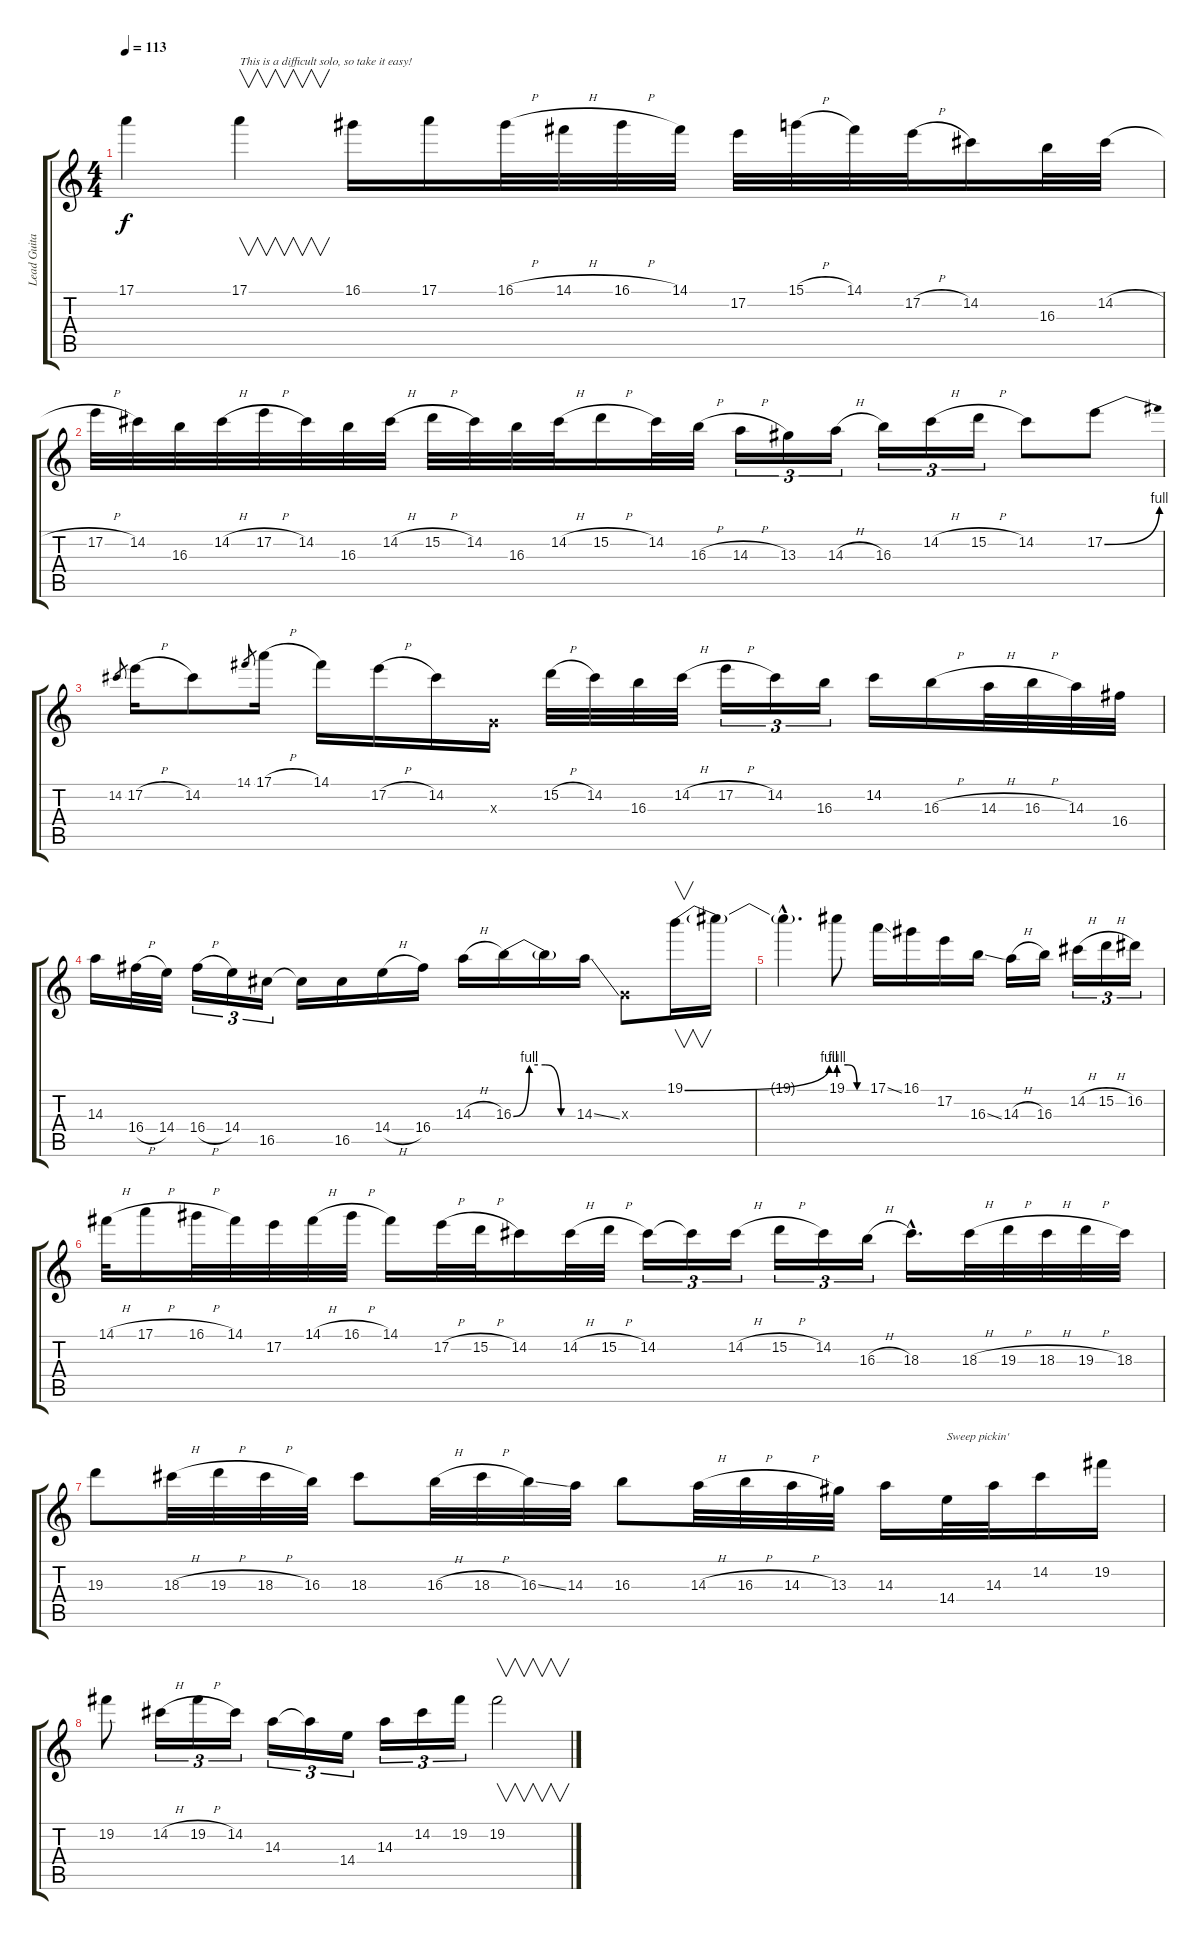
\track ("Lead Guitar" "Lead Guita") {instrument overdrivenguitar}
\staff {score tabs}
\tuning (E4 B3 G3 D3 A2 E2) {hide}
\ts (4 4)
\tempo 113
\clef g2
\ks c
17.1{t}.4{dy f} 17.1.4{v txt "This is a difficult solo, so take it easy!"} 16.1.16 17.1.16 16.1{h}.32 14.1{h}.32 16.1{h}.32 14.1.32 17.2.32 15.1{h}.32 14.1.32 17.2{h}.32 14.2.16 16.3.32 14.2{h}.32 |
17.2{h}.32 14.2.32 16.3.32 14.2{h}.32 17.2{h}.32 14.2.32 16.3.32 14.2{h}.32 15.2{h}.32 14.2.32 16.3.32 14.2{h}.32 15.2{h}.16 14.2.32 16.3{h}.32 14.3{h}.16{tu (3 2)} 13.3.16{tu (3 2)} 14.3{h}.16{tu (3 2)} 16.3.16{tu (3 2)} 14.2{h}.16{tu (3 2)} 15.2{h}.16{tu (3 2)} 14.2.8 17.2{be (bend 0 0 60 4)}.8 |
14.2.8{gr} 17.2{h}.16 14.2.8 14.1.8{gr} 17.1{h}.16 14.1.16 17.2{h}.16 14.2.16 0.3{x}.16 15.2{h}.32 14.2.32 16.3.32 14.2{h}.32 17.2{h}.16{tu (3 2)} 14.2.16{tu (3 2)} 16.3.16{tu (3 2)} 14.2.16 16.3{h}.16 14.3{h}.32 16.3{h}.32 14.3.32 16.4.32 |
14.3.16 16.4{h}.32 14.4.32 16.4{h}.16{tu (3 2)} 14.4.16{tu (3 2)} 16.5.16{tu (3 2)} 16.5{t}.16 16.5.16 14.4{h}.16 16.4.16 14.3{h}.16 16.3{be (custom 0 0 15 4 30 4 45 0 60 0)}.16 16.3{t}.16 14.3{ss}.16 0.3{x}.8 19.1{be (bend 0 0 60 4)}.16{v} 19.1{t}.16 |
19.1{hac t}.4{d} 19.1{be (custom 0 4 20 4 40 0 60 0)}.8 17.1{ss}.16 16.1.16 17.2.16 16.3{ss}.16 14.3{h}.16 16.3.16 14.2{h}.16{tu (3 2)} 15.2{h}.16{tu (3 2)} 16.2.16{tu (3 2)} |
14.1{h}.32 17.1{h}.16 16.1{h}.32 14.1.32 17.2.32 14.1{h}.32 16.1{h}.32 14.1.16 17.2{h}.32 15.2{h}.32 14.2.16 14.2{h}.32 15.2{h}.32 14.2.16{tu (3 2)} 14.2{t}.16{tu (3 2)} 14.2{h}.16{tu (3 2)} 15.2{h}.16{tu (3 2)} 14.2.16{tu (3 2)} 16.3{h}.16{tu (3 2)} 18.3{hac}.16{d} 18.3{h}.32 19.3{h}.32 18.3{h}.32 19.3{h}.32 18.3.32 |
19.3.8 18.3{h}.32 19.3{h}.32 18.3{h}.32 16.3.32 18.3.8 16.3{h}.32 18.3{h}.32 16.3{ss}.32 14.3.32 16.3.8 14.3{h}.32 16.3{h}.32 14.3{h}.32 13.3.32 14.3.16 14.4.32{txt "Sweep pickin'"} 14.3.32 14.2.16 19.2.16 |
19.2.8 14.2{h}.16{tu (3 2)} 19.2{h}.16{tu (3 2)} 14.2.16{tu (3 2)} 14.3.16{tu (3 2)} 14.3{t}.16{tu (3 2)} 14.4.16{tu (3 2)} 14.3.16{tu (3 2)} 14.2.16{tu (3 2)} 19.2.16{tu (3 2)} 19.2.2{v}
